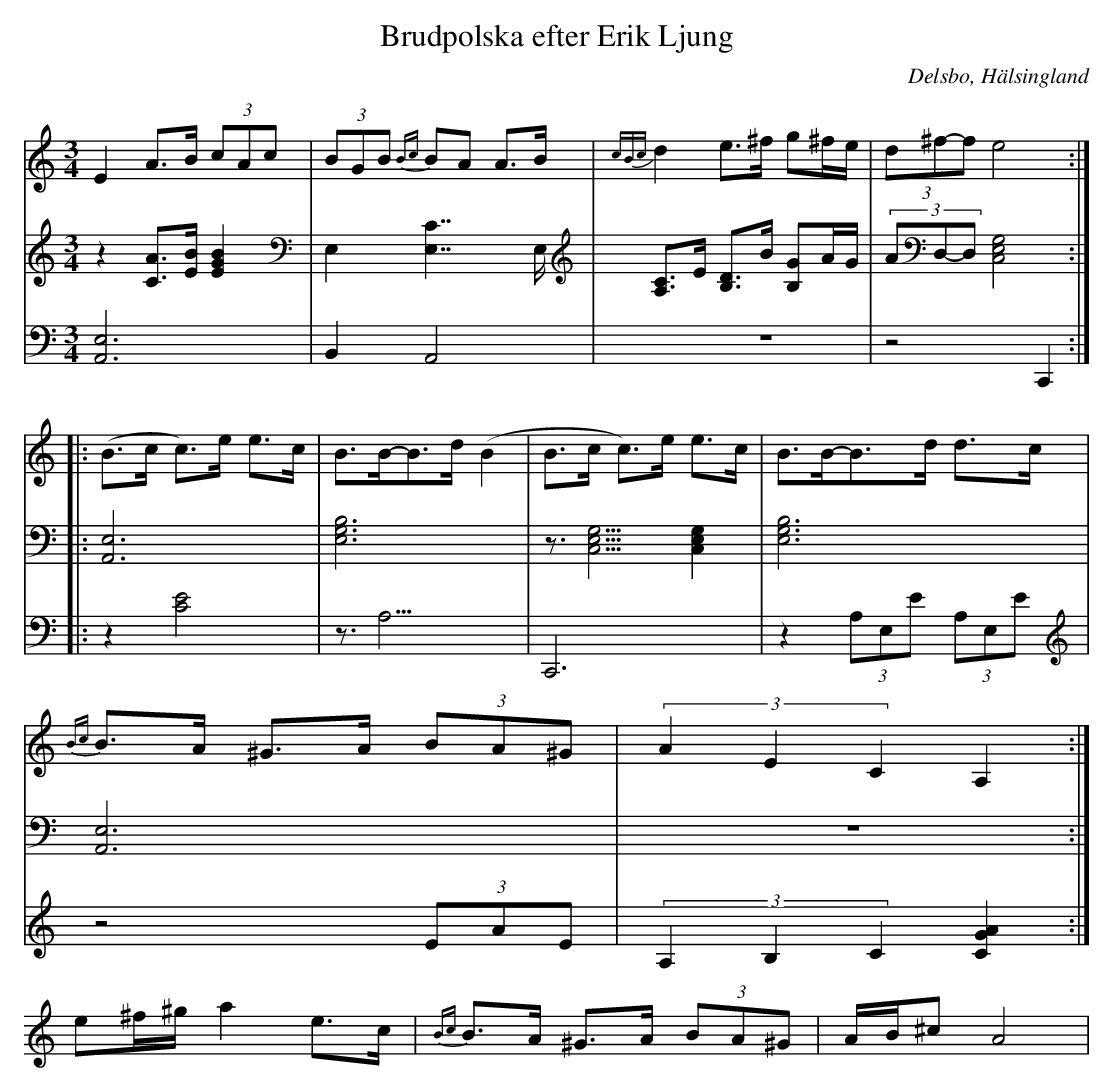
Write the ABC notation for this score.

X:1
T: Brudpolska efter Erik Ljung
Q: 105
O: Delsbo, Hälsingland
M: 3/4
L: 1/8
K: Am
V:1
V:2
V:3 Merge
V:1
E2 A>B (3cAc| (3BGB {Bc}BA A>B|{cBc}d2 e>^f g^f/e/|(3d^f-f e4 :|
|:(B>c c)>e e>c|B>B-B>d (B2|B>c c)>e e>c|B>B-B>d d>c|
{Bc}B>A ^G>A (3BA^G|(3A2E2C2 A,2:|
e^f/^g/ a2 e>c|{Bc}B>A ^G>A (3BA^G|A/B/^c A4|
V:2
z2 [AC]>[BE] [B2E2G2]|E,2 [C7/2E,7/2]E,/|[A,C]>E [B,D]>B [B,G]A/G/|(3AD,-D, [E,4G,4C,4]:|
|:[A,,6E,6]|[E,6G,6B,6]|z3/2[E,5/2G,5/2C,5/2] [E,2G,2C,2]|[E,6G,6B,6]|
[A,,6E,6]|z6:|
V:3
[A,,6E,6]|B,,2 A,,4|z6|z4  C,,2:|
|:z2 [C4E4]|z3<A,3|C,,6|z2 (3A,E,E (3A,E,E|
z4 (3EAE|(3A,2B,2C2 [G2A2C2]:|
